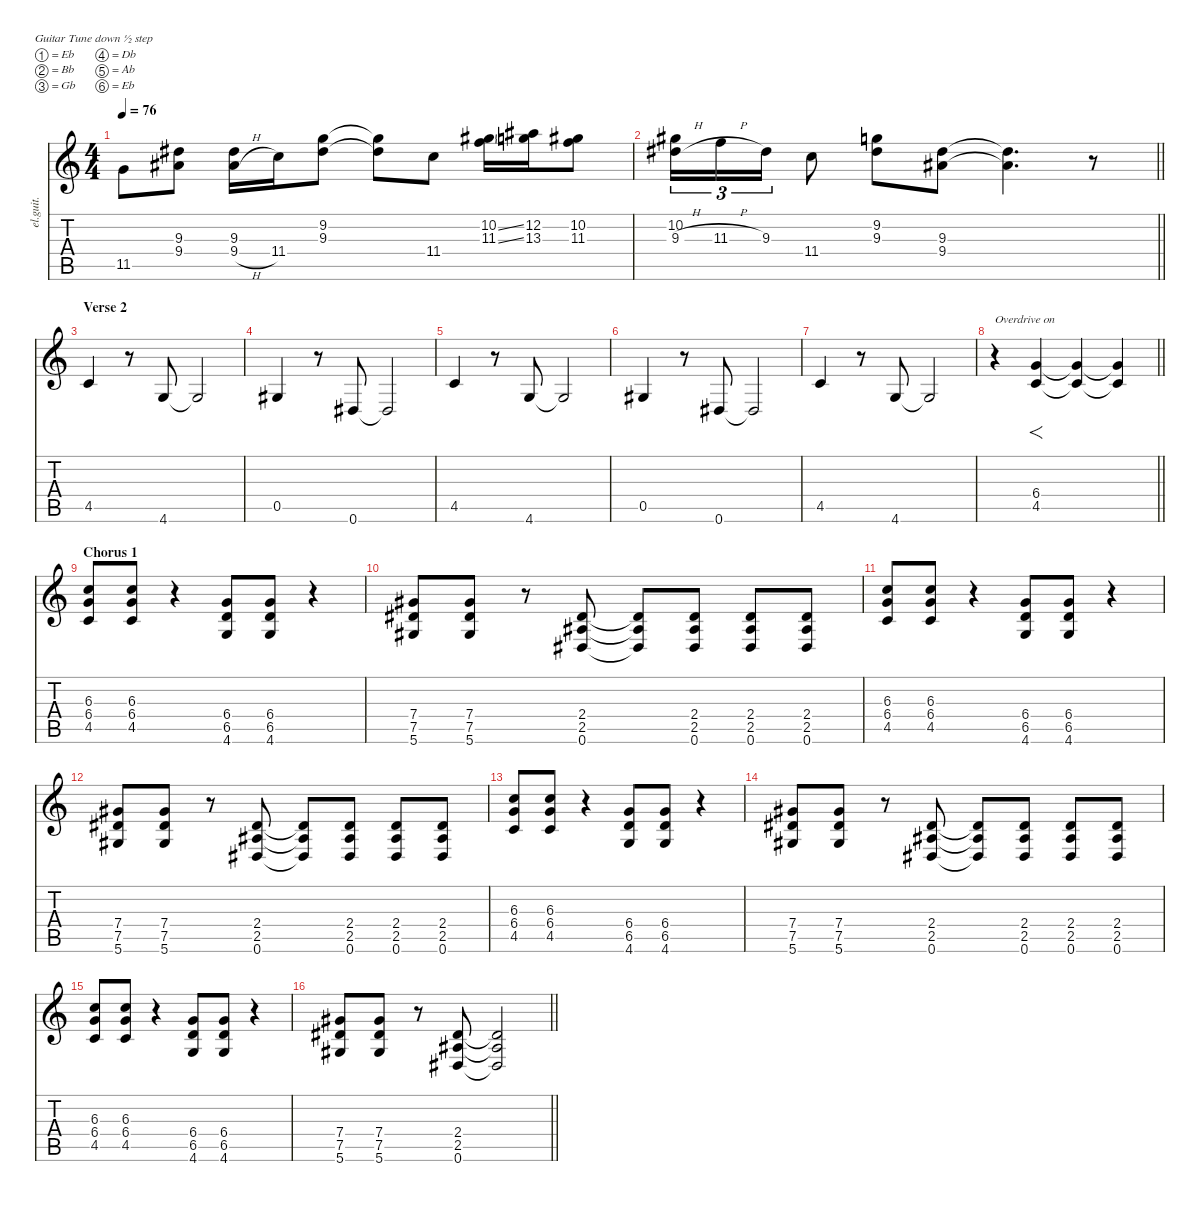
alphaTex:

\defaultSystemsLayout 4
\hideDynamics
\bracketExtendMode nobrackets
\otherSystemsTrackNameOrientation horizontal
\track ("Lead Guitar" "el.guit.") {instrument electricguitarclean}
\staff {score tabs}
\tuning (Eb4 Bb3 Gb3 Db3 Ab2 Eb2)
\ts (4 4)
\tempo 76
\clef g2
\ks c
11.5.8{dy f beam Down} (9.3{acc #} 9.4{acc #}).8{beam Down} (9.3{acc #} 9.4{h acc #}).16{beam Down} 11.4.16{beam Down} (9.2 9.3{acc #}).8{beam Down} (9.2{t} 9.3{t acc #}).8{beam Down} 11.4.8{beam Down} (10.2{ss acc #} 11.3{ss}).16{beam Down} (12.2{acc #} 13.3).16{beam Down} (10.2{acc #} 11.3).8{beam Down} |
\barLineRight lightlight
(10.2{acc #} 9.3{h acc #}).16{tu (3 2) beam Down} 11.3{h}.16{tu (3 2) beam Down} 9.3{acc #}.16{tu (3 2) beam Down} 11.4.8{beam Down} (9.2 9.3{acc #}).8{beam Down} (9.3{acc #} 9.4{acc #}).8{beam Down} (9.3{t acc #} 9.4{t acc #}).4{d beam Down} r.8{beam Down} |
\section ("" "Verse 2")
4.5.4{beam Up} r.8{beam Up} 4.6.8{beam Up} 4.6{t}.2{beam Up} |
0.5{acc #}.4{beam Up} r.8{beam Up} 0.6{acc #}.8{beam Up} 0.6{t acc #}.2{beam Up} |
4.5.4{beam Up} r.8{beam Up} 4.6.8{beam Up} 4.6{t}.2{beam Up} |
0.5{acc #}.4{beam Up} r.8{beam Up} 0.6{acc #}.8{beam Up} 0.6{t acc #}.2{beam Up} |
4.5.4{beam Up} r.8{beam Up} 4.6.8{beam Up} 4.6{t}.2{beam Up} |
\barLineRight lightlight
r.4{txt "Overdrive on" instrument overdrivenguitar beam Down} (6.4 4.5).4{f beam Up} (6.4{t} 4.5{t}).4{beam Up} (6.4{t} 4.5{t}).4{beam Up} |
\section ("" "Chorus 1")
(6.3 6.4 4.5).8{beam Up} (6.3 6.4 4.5).8{beam Up} r.4{beam Up} (6.4 6.5 4.6).8{beam Up} (6.4 6.5 4.6).8{beam Up} r.4{beam Up} |
(7.4{acc #} 7.5{acc #} 5.6{acc #}).8{beam Up} (7.4{acc #} 7.5{acc #} 5.6{acc #}).8{beam Up} r.8{beam Up} (2.4{acc #} 2.5{acc #} 0.6{acc #}).8{beam Up} (2.4{t acc #} 2.5{t acc #} 0.6{t acc #}).8{beam Up} (2.4{acc #} 2.5{acc #} 0.6{acc #}).8{beam Up} (2.4{acc #} 2.5{acc #} 0.6{acc #}).8{beam Up} (2.4{acc #} 2.5{acc #} 0.6{acc #}).8{beam Up} |
(6.3 6.4 4.5).8{beam Up} (6.3 6.4 4.5).8{beam Up} r.4{beam Up} (6.4 6.5 4.6).8{beam Up} (6.4 6.5 4.6).8{beam Up} r.4{beam Up} |
(7.4{acc #} 7.5{acc #} 5.6{acc #}).8{beam Up} (7.4{acc #} 7.5{acc #} 5.6{acc #}).8{beam Up} r.8{beam Up} (2.4{acc #} 2.5{acc #} 0.6{acc #}).8{beam Up} (2.4{t acc #} 2.5{t acc #} 0.6{t acc #}).8{beam Up} (2.4{acc #} 2.5{acc #} 0.6{acc #}).8{beam Up} (2.4{acc #} 2.5{acc #} 0.6{acc #}).8{beam Up} (2.4{acc #} 2.5{acc #} 0.6{acc #}).8{beam Up} |
(6.3 6.4 4.5).8{beam Up} (6.3 6.4 4.5).8{beam Up} r.4{beam Up} (6.4 6.5 4.6).8{beam Up} (6.4 6.5 4.6).8{beam Up} r.4{beam Up} |
(7.4{acc #} 7.5{acc #} 5.6{acc #}).8{beam Up} (7.4{acc #} 7.5{acc #} 5.6{acc #}).8{beam Up} r.8{beam Up} (2.4{acc #} 2.5{acc #} 0.6{acc #}).8{beam Up} (2.4{t acc #} 2.5{t acc #} 0.6{t acc #}).8{beam Up} (2.4{acc #} 2.5{acc #} 0.6{acc #}).8{beam Up} (2.4{acc #} 2.5{acc #} 0.6{acc #}).8{beam Up} (2.4{acc #} 2.5{acc #} 0.6{acc #}).8{beam Up} |
(6.3 6.4 4.5).8{beam Up} (6.3 6.4 4.5).8{beam Up} r.4{beam Up} (6.4 6.5 4.6).8{beam Up} (6.4 6.5 4.6).8{beam Up} r.4{beam Up} |
\barLineRight lightlight
(7.4{acc #} 7.5{acc #} 5.6{acc #}).8{beam Up} (7.4{acc #} 7.5{acc #} 5.6{acc #}).8{beam Up} r.8{beam Up} (2.4{acc #} 2.5{acc #} 0.6{acc #}).8{beam Up} (2.4{t acc #} 2.5{t acc #} 0.6{t acc #}).2{beam Up}
